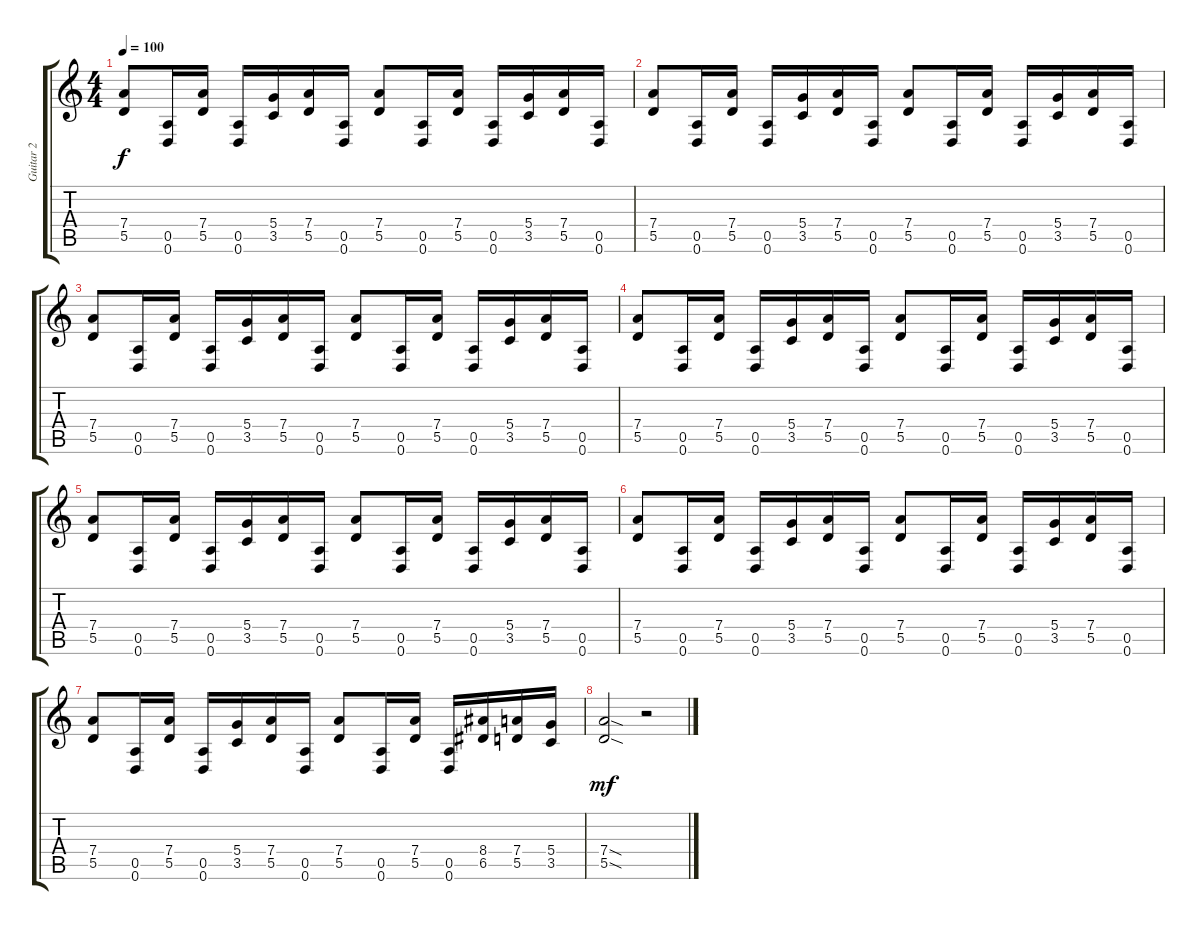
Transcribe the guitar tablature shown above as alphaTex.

\track ("Guitar 2" "Guitar 2") {instrument distortionguitar}
\staff {score tabs}
\tuning (E4 B3 G3 D3 A2 D2) {hide}
\ts (4 4)
\tempo 100
\clef g2
\ks c
(7.4 5.5).8{dy f} (0.5 0.6).16 (7.4 5.5).16 (0.5 0.6).16 (5.4 3.5).16 (7.4 5.5).16 (0.5 0.6).16 (7.4 5.5).8 (0.5 0.6).16 (7.4 5.5).16 (0.5 0.6).16 (5.4 3.5).16 (7.4 5.5).16 (0.5 0.6).16 |
(7.4 5.5).8 (0.5 0.6).16 (7.4 5.5).16 (0.5 0.6).16 (5.4 3.5).16 (7.4 5.5).16 (0.5 0.6).16 (7.4 5.5).8 (0.5 0.6).16 (7.4 5.5).16 (0.5 0.6).16 (5.4 3.5).16 (7.4 5.5).16 (0.5 0.6).16 |
(7.4 5.5).8 (0.5 0.6).16 (7.4 5.5).16 (0.5 0.6).16 (5.4 3.5).16 (7.4 5.5).16 (0.5 0.6).16 (7.4 5.5).8 (0.5 0.6).16 (7.4 5.5).16 (0.5 0.6).16 (5.4 3.5).16 (7.4 5.5).16 (0.5 0.6).16 |
(7.4 5.5).8 (0.5 0.6).16 (7.4 5.5).16 (0.5 0.6).16 (5.4 3.5).16 (7.4 5.5).16 (0.5 0.6).16 (7.4 5.5).8 (0.5 0.6).16 (7.4 5.5).16 (0.5 0.6).16 (5.4 3.5).16 (7.4 5.5).16 (0.5 0.6).16 |
(7.4 5.5).8 (0.5 0.6).16 (7.4 5.5).16 (0.5 0.6).16 (5.4 3.5).16 (7.4 5.5).16 (0.5 0.6).16 (7.4 5.5).8 (0.5 0.6).16 (7.4 5.5).16 (0.5 0.6).16 (5.4 3.5).16 (7.4 5.5).16 (0.5 0.6).16 |
(7.4 5.5).8 (0.5 0.6).16 (7.4 5.5).16 (0.5 0.6).16 (5.4 3.5).16 (7.4 5.5).16 (0.5 0.6).16 (7.4 5.5).8 (0.5 0.6).16 (7.4 5.5).16 (0.5 0.6).16 (5.4 3.5).16 (7.4 5.5).16 (0.5 0.6).16 |
(7.4 5.5).8 (0.5 0.6).16 (7.4 5.5).16 (0.5 0.6).16 (5.4 3.5).16 (7.4 5.5).16 (0.5 0.6).16 (7.4 5.5).8 (0.5 0.6).16 (7.4 5.5).16 (0.5 0.6).16 (8.4 6.5).16 (7.4 5.5).16 (5.4 3.5).16 |
(7.4{sod} 5.5{sod}).2{dy mf} r.2
